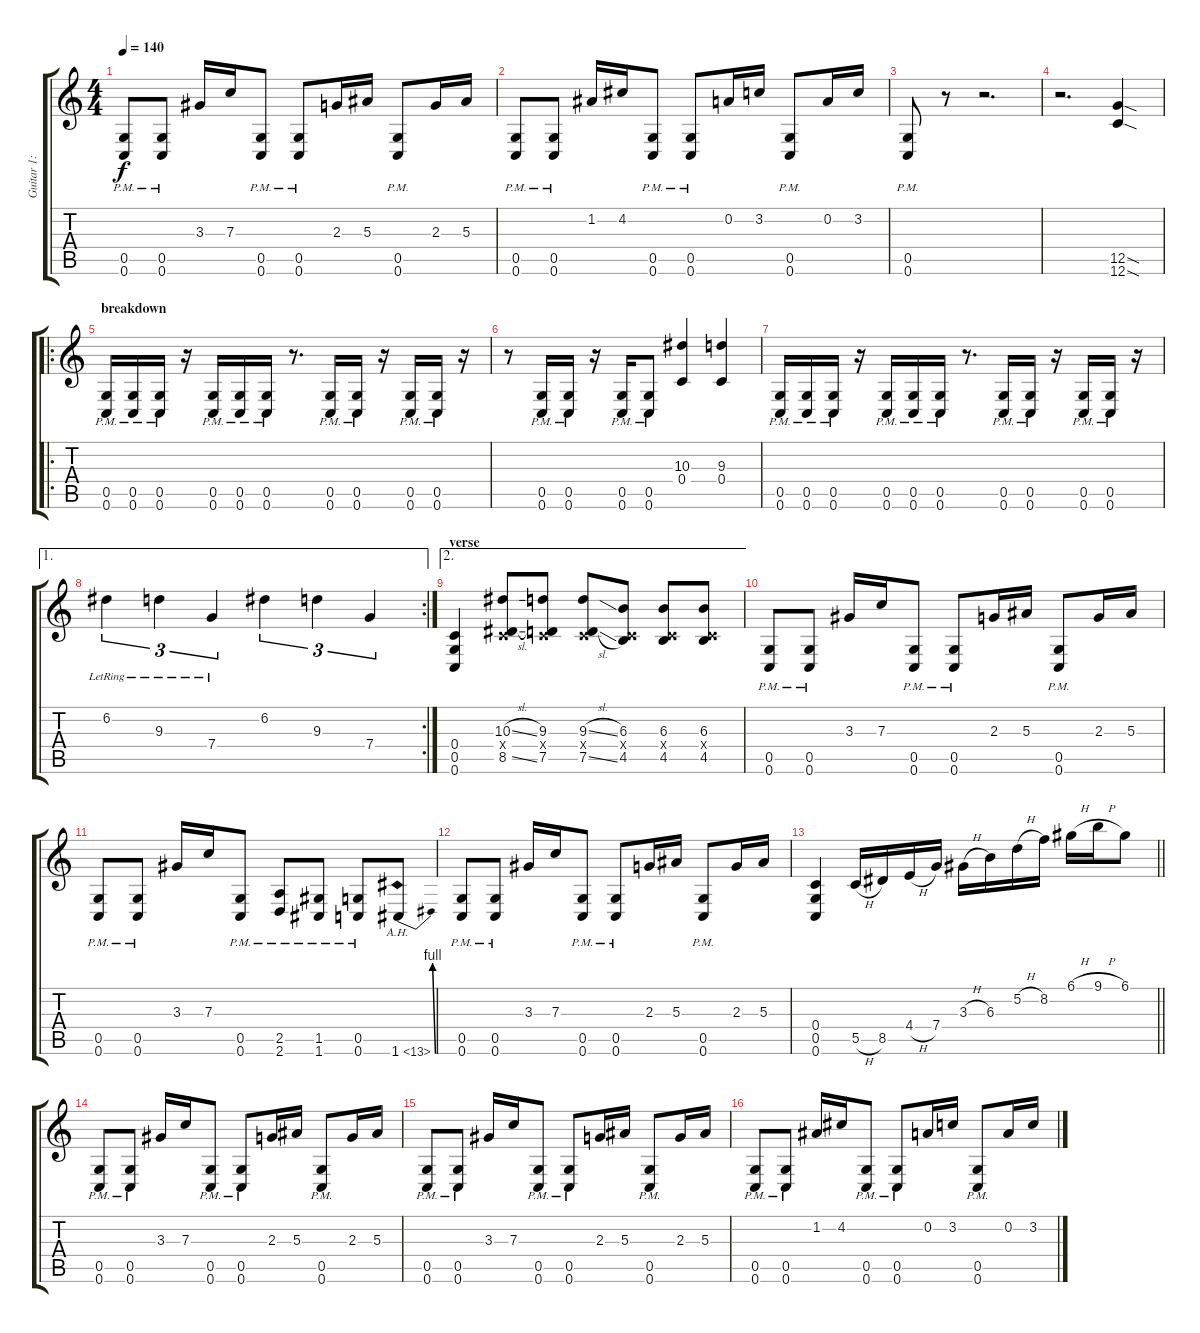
\track ("Guitar 1: Simon" "Guitar 1: ") {instrument distortionguitar}
\staff {score tabs}
\tuning (D4 A3 F3 C3 G2 C2) {hide}
\ts (4 4)
\tempo 140
\clef g2
\ks c
(0.5{pm} 0.6).8{dy f} (0.5{pm} 0.6).8 3.3.16 7.3.16 (0.5{pm} 0.6).8 (0.5{pm} 0.6).8 2.3.16 5.3.16 (0.5{pm} 0.6).8 2.3.16 5.3.16 |
(0.5{pm} 0.6).8 (0.5{pm} 0.6).8 1.2.16 4.2.16 (0.5{pm} 0.6).8 (0.5{pm} 0.6).8 0.2.16 3.2.16 (0.5{pm} 0.6).8 0.2.16 3.2.16 |
(0.5{pm} 0.6).8 r.8 r.2{d} |
r.2{d} (12.5{sod} 12.6{sod}).4 |
\ro
\section ("" "breakdown")
(0.5{pm} 0.6).16 (0.5{pm} 0.6).16 (0.5{pm} 0.6).16 r.16 (0.5{pm} 0.6).16 (0.5{pm} 0.6).16 (0.5{pm} 0.6).16 r.8{d} (0.5{pm} 0.6).16 (0.5{pm} 0.6).16 r.16 (0.5{pm} 0.6).16 (0.5{pm} 0.6).16 r.16 |
r.8 (0.5{pm} 0.6).16 (0.5{pm} 0.6).16 r.16 (0.5{pm} 0.6).16 (0.5{pm} 0.6).8 (10.3 0.4).4 (9.3 0.4).4 |
(0.5{pm} 0.6).16 (0.5{pm} 0.6).16 (0.5{pm} 0.6).16 r.16 (0.5{pm} 0.6).16 (0.5{pm} 0.6).16 (0.5{pm} 0.6).16 r.8{d} (0.5{pm} 0.6).16 (0.5{pm} 0.6).16 r.16 (0.5{pm} 0.6).16 (0.5{pm} 0.6).16 r.16 |
\ae 1
\rc 2
6.2{lr}.4{tu (3 2)} 9.3{lr}.4{tu (3 2)} 7.4{lr}.4{tu (3 2)} 6.2.4{tu (3 2)} 9.3.4{tu (3 2)} 7.4.4{tu (3 2)} |
\ae 2
\section ("" "verse")
(0.4 0.5 0.6).4 (10.3{sl} 0.4{x} 8.5{sl}).8 (9.3 0.4{x} 7.5).8 (9.3{sl} 0.4{x} 7.5{sl}).8 (6.3 0.4{x} 4.5).8 (6.3 0.4{x} 4.5).8 (6.3 0.4{x} 4.5).8 |
(0.5{pm} 0.6).8 (0.5{pm} 0.6).8 3.3.16 7.3.16 (0.5{pm} 0.6).8 (0.5{pm} 0.6).8 2.3.16 5.3.16 (0.5{pm} 0.6).8 2.3.16 5.3.16 |
(0.5{pm} 0.6).8 (0.5{pm} 0.6).8 3.3.16 7.3.16 (0.5{pm} 0.6).8 (2.5{pm} 2.6).8 (1.5{pm} 1.6).8 (0.5{pm} 0.6).8 1.6{be (bend 0 0 60 4) ah 12}.8 |
(0.5{pm} 0.6).8 (0.5{pm} 0.6).8 3.3.16 7.3.16 (0.5{pm} 0.6).8 (0.5{pm} 0.6).8 2.3.16 5.3.16 (0.5{pm} 0.6).8 2.3.16 5.3.16 |
\barLineRight lightlight
(0.4 0.5 0.6).4 5.5{h}.16 8.5.16 4.4{h}.16 7.4.16 3.3{h}.16 6.3.16 5.2{h}.16 8.2.16 6.1{h}.16 9.1{h}.16 6.1.8 |
(0.5{pm} 0.6).8 (0.5{pm} 0.6).8 3.3.16 7.3.16 (0.5{pm} 0.6).8 (0.5{pm} 0.6).8 2.3.16 5.3.16 (0.5{pm} 0.6).8 2.3.16 5.3.16 |
(0.5{pm} 0.6).8 (0.5{pm} 0.6).8 3.3.16 7.3.16 (0.5{pm} 0.6).8 (0.5{pm} 0.6).8 2.3.16 5.3.16 (0.5{pm} 0.6).8 2.3.16 5.3.16 |
(0.5{pm} 0.6).8 (0.5{pm} 0.6).8 1.2.16 4.2.16 (0.5{pm} 0.6).8 (0.5{pm} 0.6).8 0.2.16 3.2.16 (0.5{pm} 0.6).8 0.2.16 3.2.16
